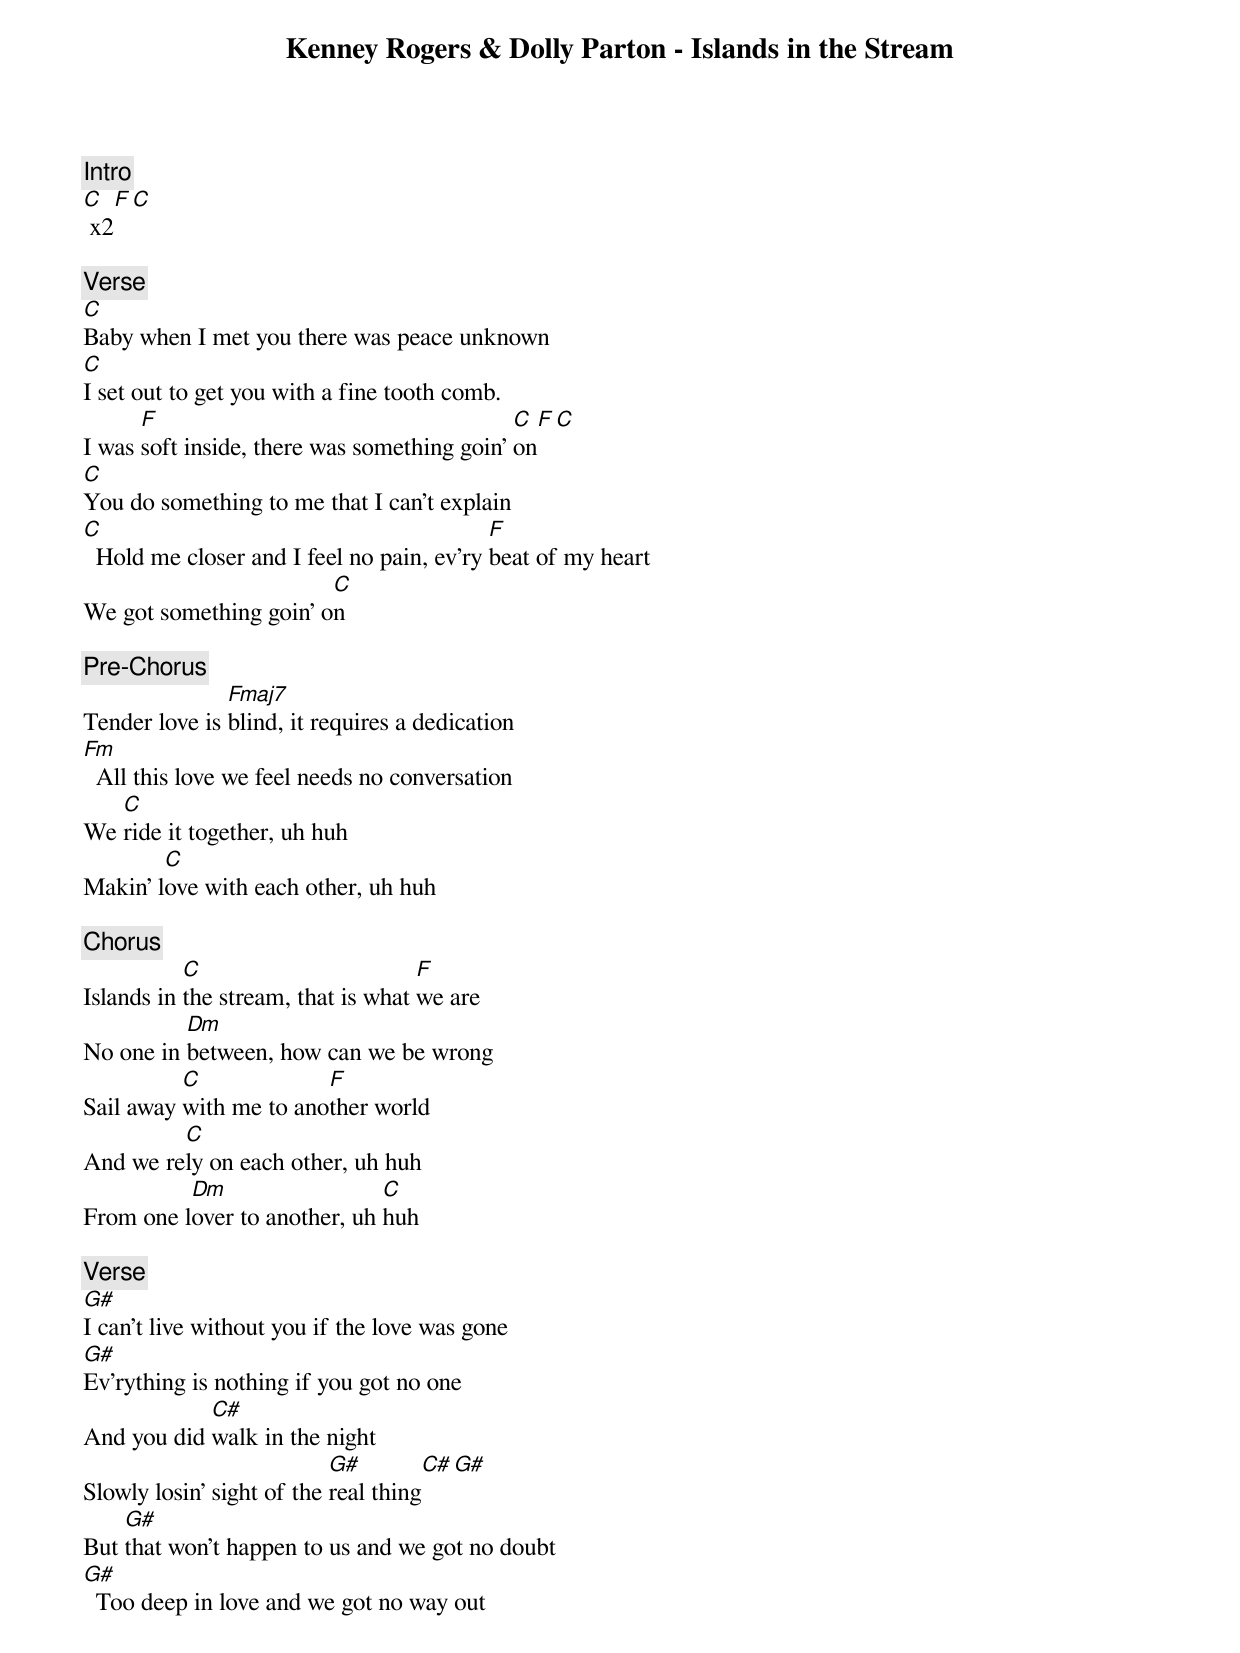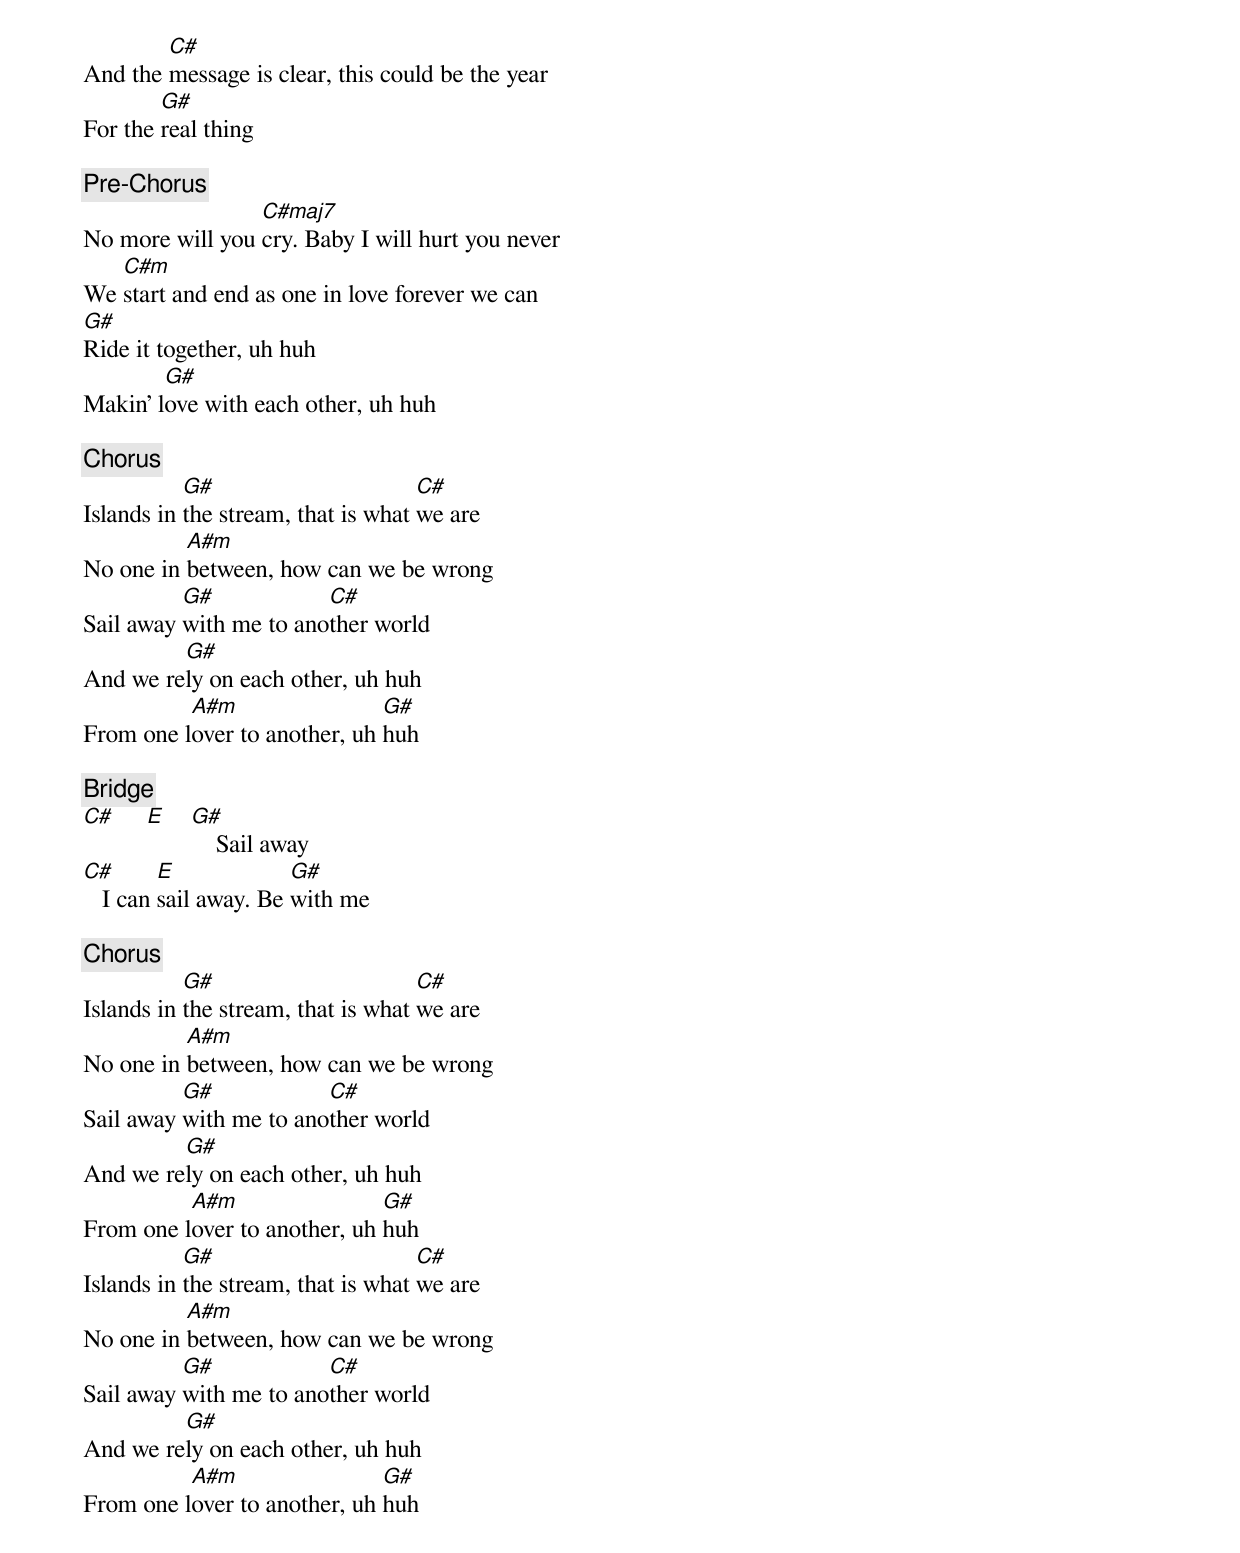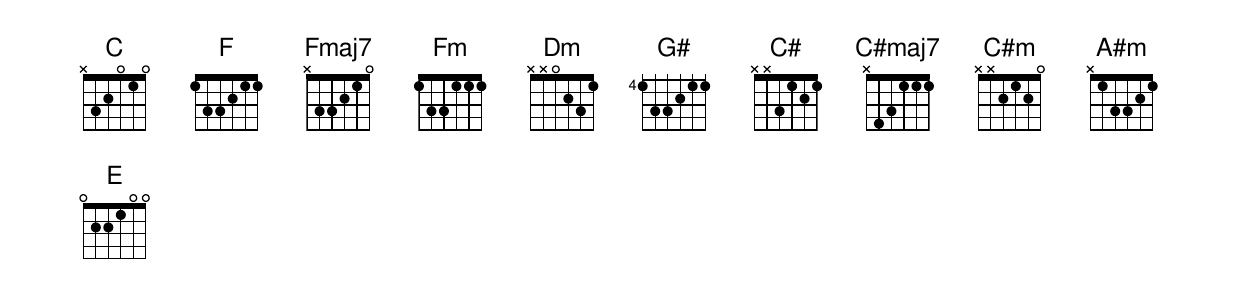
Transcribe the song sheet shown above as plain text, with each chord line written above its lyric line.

Kenney Rogers & Dolly Parton - Islands in the Stream

[Intro]
C       F C
 x2

[Verse]
C
Baby when I met you there was peace unknown
C
I set out to get you with a fine tooth comb.
      F                                      C     F C
I was soft inside, there was something goin' on
C
You do something to me that I can't explain
C                                          F
  Hold me closer and I feel no pain, ev'ry beat of my heart
                        C
We got something goin' on

[Pre-Chorus]
               Fmaj7
Tender love is blind, it requires a dedication
Fm
  All this love we feel needs no conversation
   C
We ride it together, uh huh
        C
Makin' love with each other, uh huh

[Chorus]
           C                        F
Islands in the stream, that is what we are
          Dm
No one in between, how can we be wrong
          C             F
Sail away with me to another world
         C
And we rely on each other, uh huh
          Dm                  C
From one lover to another, uh huh

[Verse]
G#
I can't live without you if the love was gone
G#
Ev'rything is nothing if you got no one
            C#
And you did walk in the night
                           G#         C# G#
Slowly losin' sight of the real thing
    G#
But that won't happen to us and we got no doubt
G#
  Too deep in love and we got no way out
        C#
And the message is clear, this could be the year
        G#
For the real thing

[Pre-Chorus]
                 C#maj7
No more will you cry. Baby I will hurt you never
   C#m
We start and end as one in love forever we can
G#
Ride it together, uh huh
        G#
Makin' love with each other, uh huh

[Chorus]
           G#                       C#
Islands in the stream, that is what we are
          A#m
No one in between, how can we be wrong
          G#            C#
Sail away with me to another world
         G#
And we rely on each other, uh huh
          A#m                 G#
From one lover to another, uh huh

[Bridge]
C#   E   G#
             Sail away
C#       E             G#
   I can sail away. Be with me

[Chorus]
           G#                       C#
Islands in the stream, that is what we are
          A#m
No one in between, how can we be wrong
          G#            C#
Sail away with me to another world
         G#
And we rely on each other, uh huh
          A#m                 G#
From one lover to another, uh huh
           G#                       C#
Islands in the stream, that is what we are
          A#m
No one in between, how can we be wrong
          G#            C#
Sail away with me to another world
         G#
And we rely on each other, uh huh
          A#m                 G#
From one lover to another, uh huh
